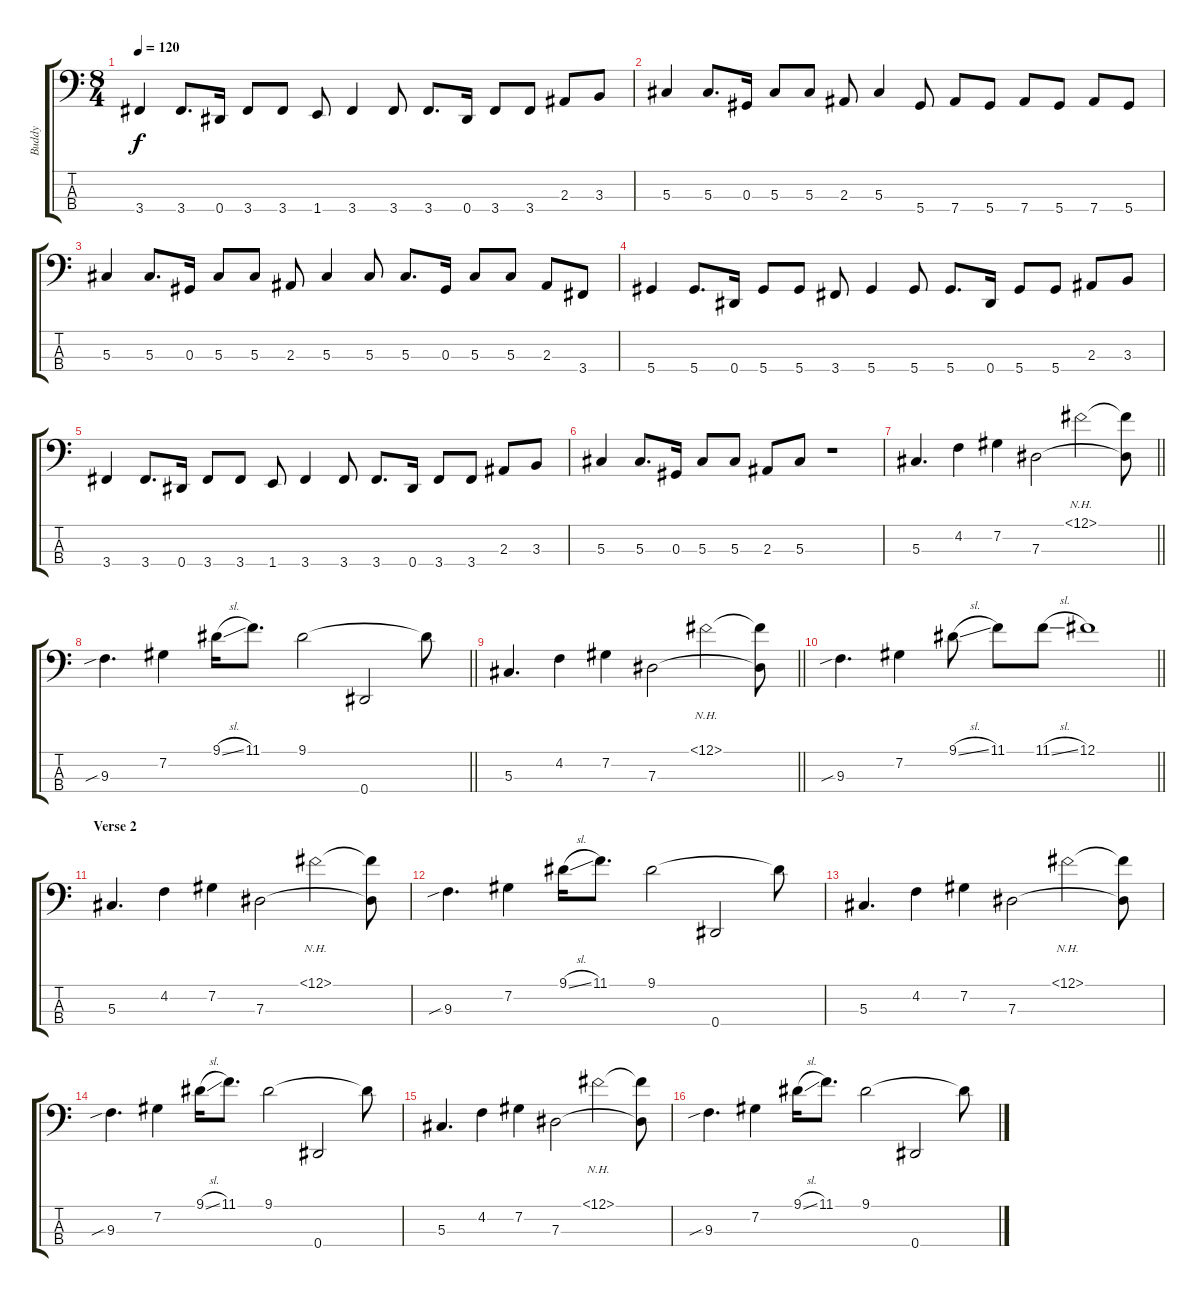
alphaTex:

\track ("Buddy" "Buddy") {instrument electricbassfinger}
\staff {score tabs}
\tuning (Gb2 Db2 Ab1 Eb1) {hide}
\ts (8 4)
\tempo 120
\clef f4
\ks c
3.4.4{dy f} 3.4.8{d} 0.4.16 3.4.8 3.4.8 1.4.8 3.4.4 3.4.8 3.4.8{d} 0.4.16 3.4.8 3.4.8 2.3.8 3.3.8 |
5.3.4 5.3.8{d} 0.3.16 5.3.8 5.3.8 2.3.8 5.3.4 5.4.8 7.4.8 5.4.8 7.4.8 5.4.8 7.4.8 5.4.8 |
5.3.4 5.3.8{d} 0.3.16 5.3.8 5.3.8 2.3.8 5.3.4 5.3.8 5.3.8{d} 0.3.16 5.3.8 5.3.8 2.3.8 3.4.8 |
5.4.4 5.4.8{d} 0.4.16 5.4.8 5.4.8 3.4.8 5.4.4 5.4.8 5.4.8{d} 0.4.16 5.4.8 5.4.8 2.3.8 3.3.8 |
3.4.4 3.4.8{d} 0.4.16 3.4.8 3.4.8 1.4.8 3.4.4 3.4.8 3.4.8{d} 0.4.16 3.4.8 3.4.8 2.3.8 3.3.8 |
5.3.4 5.3.8{d} 0.3.16 5.3.8 5.3.8 2.3.8 5.3.8 r.1 |
\barLineRight lightlight
5.3.4{d} 4.2.4 7.2.4 7.3.2 12.1{nh}.2 (12.1{t} 7.3{t}).8 |
\barLineRight lightlight
9.3{sib}.4{d} 7.2.4 9.1{sl}.16 11.1.8{d} 9.1.2 0.4.2 9.1{t}.8 |
\barLineRight lightlight
5.3.4{d} 4.2.4 7.2.4 7.3.2 12.1{nh}.2 (12.1{t} 7.3{t}).8 |
\barLineRight lightlight
9.3{sib}.4{d} 7.2.4 9.1{sl}.8 11.1.8 11.1{sl}.8 12.1.1 |
\section ("" "Verse 2")
5.3.4{d} 4.2.4 7.2.4 7.3.2 12.1{nh}.2 (12.1{t} 7.3{t}).8 |
9.3{sib}.4{d} 7.2.4 9.1{sl}.16 11.1.8{d} 9.1.2 0.4.2 9.1{t}.8 |
5.3.4{d} 4.2.4 7.2.4 7.3.2 12.1{nh}.2 (12.1{t} 7.3{t}).8 |
9.3{sib}.4{d} 7.2.4 9.1{sl}.16 11.1.8{d} 9.1.2 0.4.2 9.1{t}.8 |
5.3.4{d} 4.2.4 7.2.4 7.3.2 12.1{nh}.2 (12.1{t} 7.3{t}).8 |
9.3{sib}.4{d} 7.2.4 9.1{sl}.16 11.1.8{d} 9.1.2 0.4.2 9.1{t}.8
